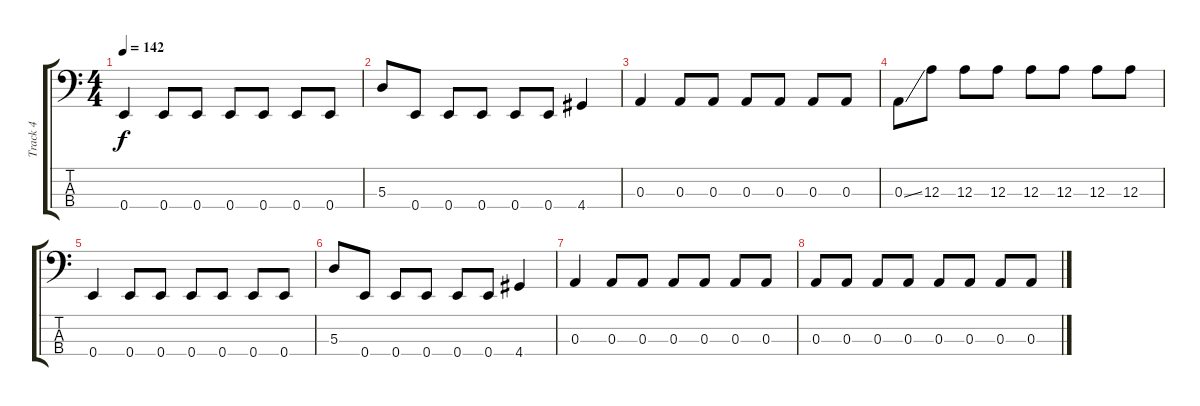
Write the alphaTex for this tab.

\track ("Track 4" "Track 4") {instrument electricbassfinger}
\staff {score tabs}
\tuning (G2 D2 A1 E1) {hide}
\ts (4 4)
\tempo 142
\clef f4
\ks c
0.4.4{dy f} 0.4.8 0.4.8 0.4.8 0.4.8 0.4.8 0.4.8 |
5.3.8 0.4.8 0.4.8 0.4.8 0.4.8 0.4.8 4.4.4 |
0.3.4 0.3.8 0.3.8 0.3.8 0.3.8 0.3.8 0.3.8 |
0.3{ss}.8 12.3.8 12.3.8 12.3.8 12.3.8 12.3.8 12.3.8 12.3.8 |
0.4.4 0.4.8 0.4.8 0.4.8 0.4.8 0.4.8 0.4.8 |
5.3.8 0.4.8 0.4.8 0.4.8 0.4.8 0.4.8 4.4.4 |
0.3.4 0.3.8 0.3.8 0.3.8 0.3.8 0.3.8 0.3.8 |
0.3.8 0.3.8 0.3.8 0.3.8 0.3.8 0.3.8 0.3.8 0.3.8
